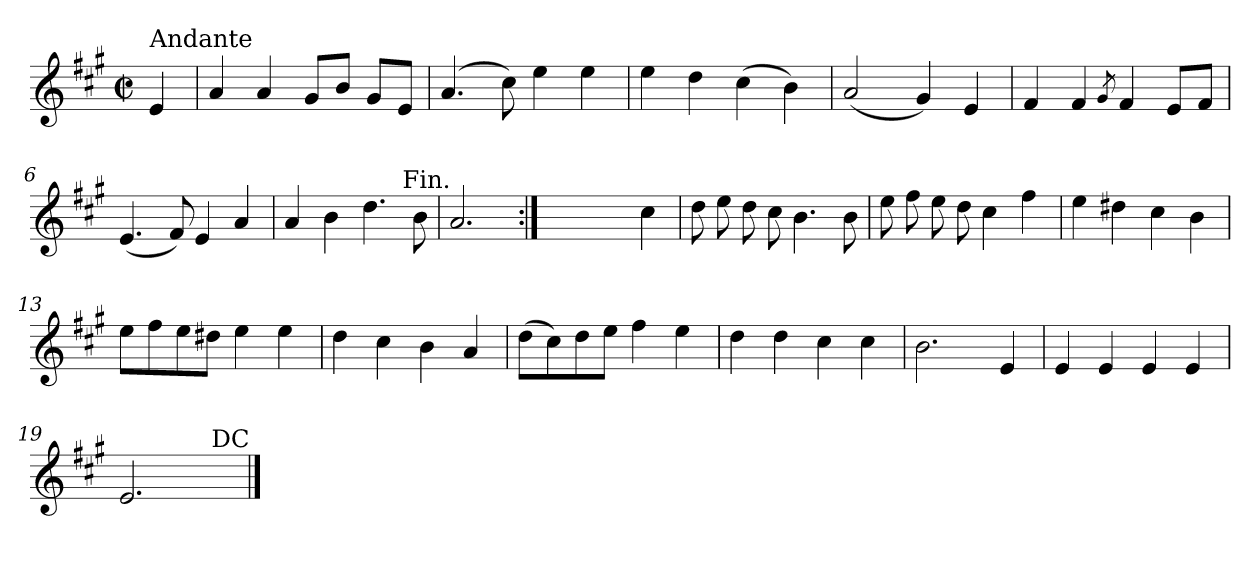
**kern
*part1
*staff1
*clefG2
*k[f#c#g#]
*A:
*M2/2
*met(c|)
=
!LO:TX:a:t=Andante
4e/
=1
4a/
4a/
8g#/L
8b/J
8g#/L
8e/J
=2
(>4.a/
8cc#\)
4ee\
4ee\
=3
4ee\
4dd\
(>4cc#\
4b\)
=4
(<2a/
4g#/)
4e/
=5
4f#/
4f#/
8qg#/
4f#/
8e/L
8f#/J
!!LO:LB:g=z
=6
(<4.e/
8f#/)
4e/
4a/
=7
4a/
4b\
4.dd\
8b\
=8
!LO:TX:a:rj:t=Fin.
2.a/
=9:|!
2ryy
4ryy
4cc#\
=10
8dd\
8ee\
8dd\
8cc#\
4.b\
8b\
=11
8ee\
8ff#\
8ee\
8dd\
4cc#\
4ff#\
!!LO:LB:g=z
=12
4ee\
4dd#X\
4cc#\
4b\
=13
8ee\L
8ff#\
8ee\
8dd#X\J
4ee\
4ee\
=14
4dd\
4cc#\
4b\
4a/
=15
(>8dd\L
8cc#\)
8dd\
8ee\J
4ff#\
4ee\
=16
4dd\
4dd\
4cc#\
4cc#\
=17
2.b\
4e/
!!LO:LB:g=z
=18
4e/
4e/
4e/
4e/
=19
2.e/
4ryy
!LO:TX:a:t=DC
==
*-
